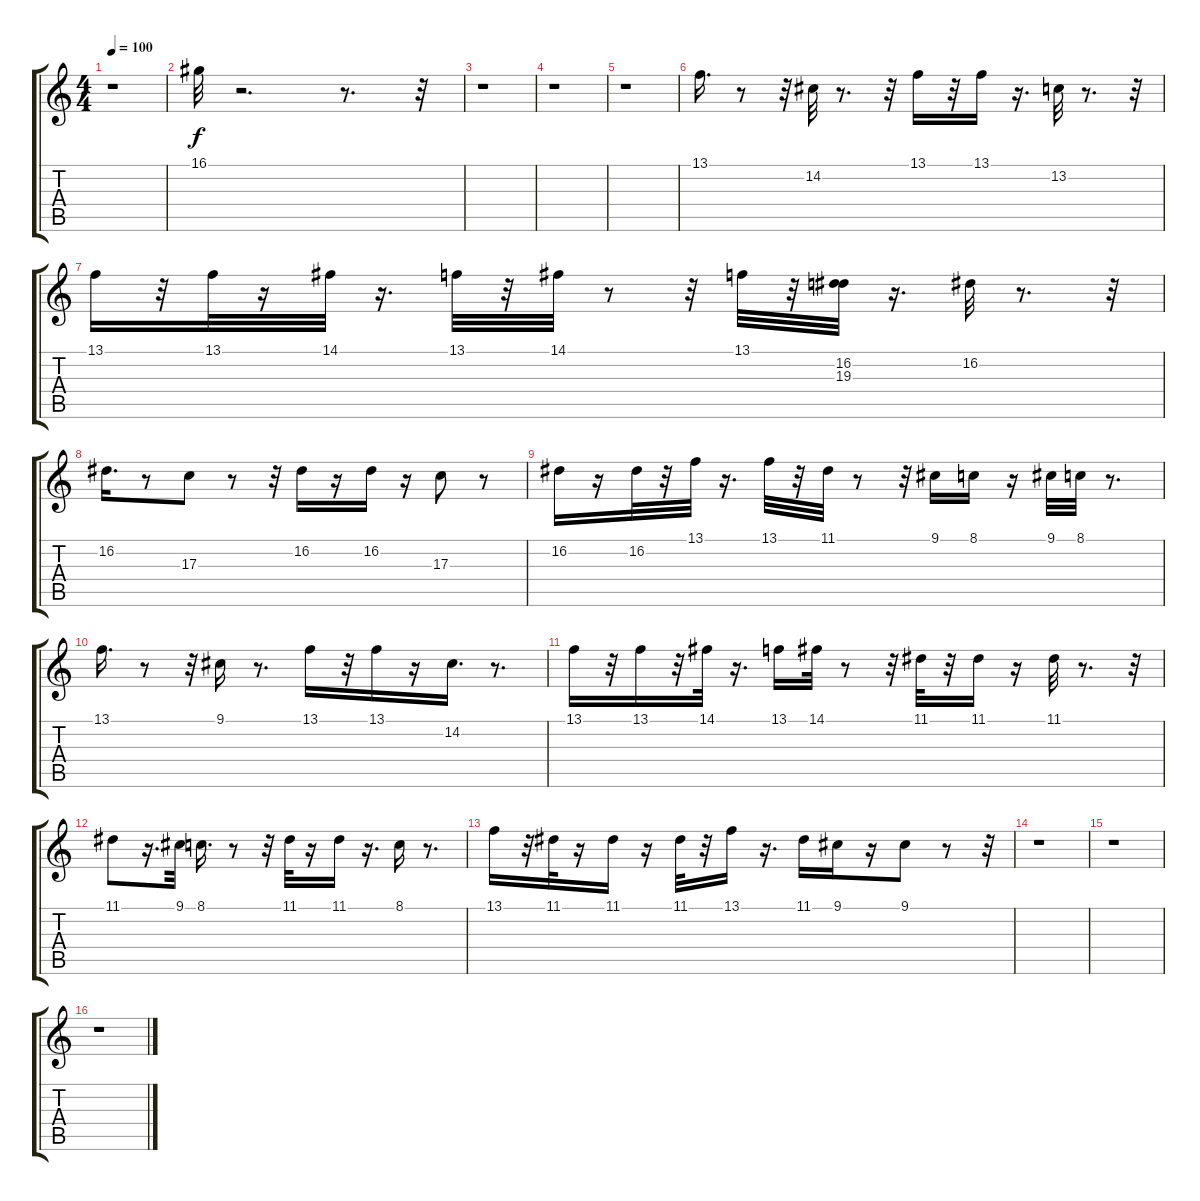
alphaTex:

\track "" {instrument tenorsax}
\staff {score tabs}
\tuning (E4 B3 G3 D3 A2 E2) {hide}
\ts (4 4)
\tempo 100
\clef g2
\ks c
r.1{dy f} |
16.1.32{volume 10} r.2{d} r.8{d} r.32 |
r.1 |
r.1 |
r.1 |
13.1.16{d} r.8 r.32 14.2.32 r.8{d} r.32 13.1.16 r.32 13.1.16 r.16{d} 13.2.32 r.8{d} r.32 |
13.1.16 r.32 13.1.32 r.16 14.1.32 r.16{d} 13.1.32 r.32 14.1.32 r.8 r.32 13.1.32 r.32 (16.2 19.3).32 r.16{d} 16.2.32 r.8{d} r.32 |
16.2.16{d} r.8 17.3.8 r.8 r.32 16.2.16 r.16 16.2.16 r.16 17.3.8 r.8 |
16.2.16 r.16 16.2.32 r.32 13.1.32 r.16{d} 13.1.32 r.32 11.1.32 r.8 r.32 9.1.16 8.1.16 r.16 9.1.32 8.1.32 r.8{d} |
13.1.16{d} r.8 r.32 9.1.16 r.8{d} 13.1.16 r.32 13.1.16 r.16 14.2.16{d} r.8{d} |
13.1.16 r.32 13.1.16 r.32 14.1.32 r.16{d} 13.1.16 14.1.32 r.8 r.32 11.1.32 r.32 11.1.16 r.16 11.1.32 r.8{d} r.32 |
11.1.8 r.16{d} 9.1.32 8.1.16{d} r.8 r.32 11.1.32 r.16 11.1.16 r.16{d} 8.1.16 r.8{d} |
13.1.16 r.32 11.1.32 r.16 11.1.16 r.16 11.1.32 r.32 13.1.16 r.16{d} 11.1.16 9.1.16 r.16 9.1.8 r.8 r.32 |
r.1 |
r.1 |
r.1
